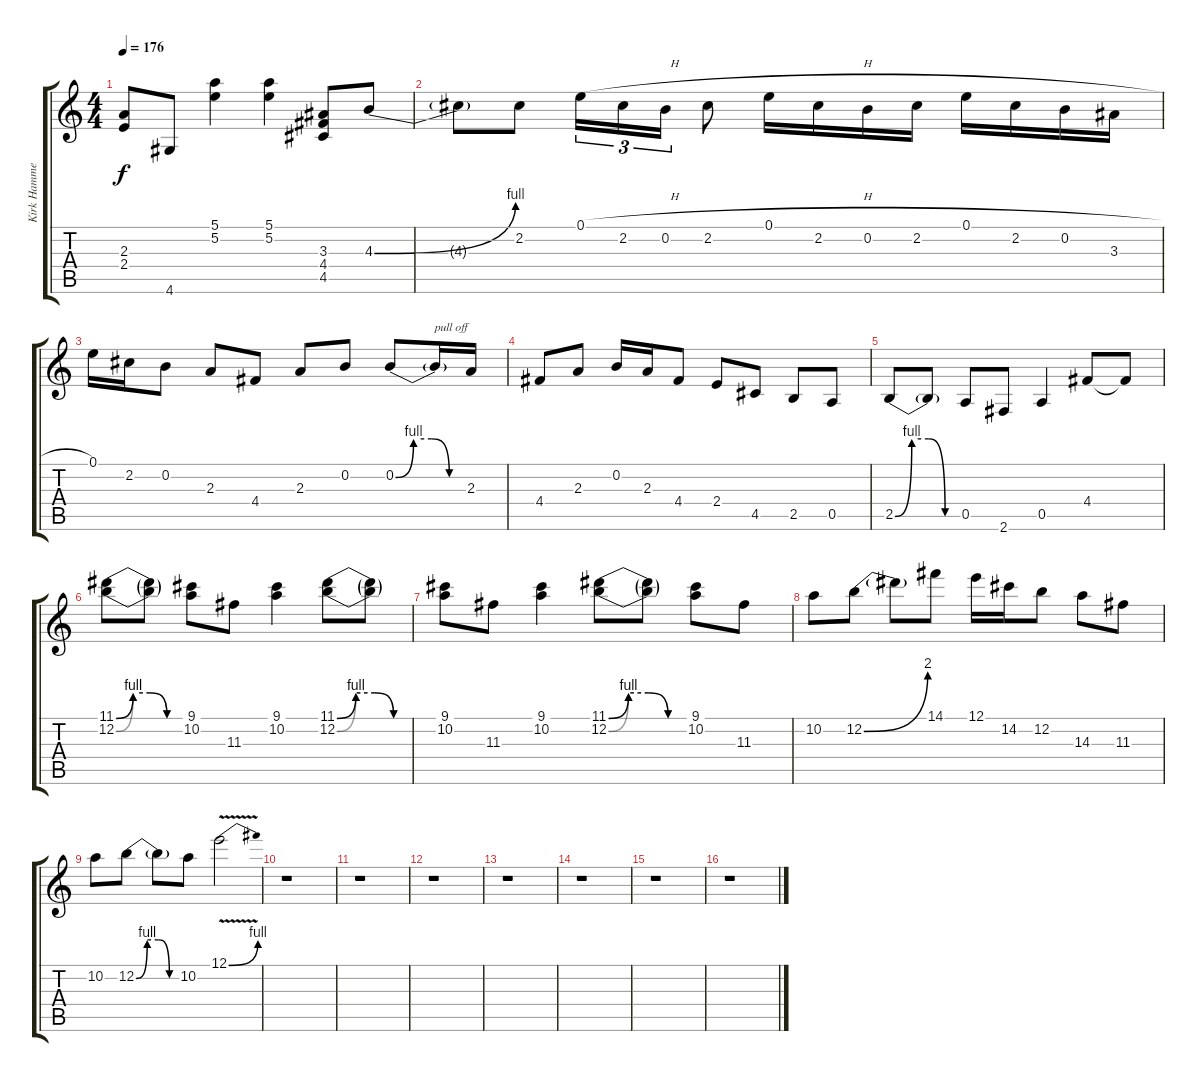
\track ("Kirk Hammet" "Kirk Hamme") {instrument overdrivenguitar}
\staff {score tabs}
\tuning (E4 B3 G3 D3 A2 E2) {hide}
\ts (4 4)
\tempo 176
\clef g2
\ks c
(2.3{t} 2.4{t}).8{dy f} 4.6.8 (5.1 5.2).4 (5.1 5.2).4 (3.3 4.4 4.5).8 4.3{be (bend 0 0 60 4)}.8 |
4.3{t}.8 2.2.8 0.1{h}.16{tu (3 2)} 2.2.16{tu (3 2)} 0.2.16{tu (3 2)} 2.2.8 0.1{h}.16 2.2.16 0.2.16 2.2.16 0.1{h}.16 2.2.16 0.2.16 3.3.16 |
0.1.16 2.2.16 0.2.8 2.3.8 4.4.8 2.3.8 0.2.8 0.2{be (custom 0 0 15 4 30 4 45 0 60 0)}.8 0.2{t}.16{txt "pull off"} 2.3.16 |
4.4.8 2.3.8 0.2.16 2.3.16 4.4.8 2.4.8 4.5.8 2.5.8 0.5.8 |
2.5{be (custom 0 0 15 4 30 4 45 0 60 0)}.8 2.5{t}.8 0.5.8 2.6.8 0.5.4 4.4.8 4.4{t}.8 |
(11.1{be (custom 0 0 15 4 30 4 45 0 60 0)} 12.2{be (custom 0 0 15 4 30 4 45 0 60 0)}).8 (11.1{t} 12.2{t}).8 (9.1 10.2).8 11.3.8 (9.1 10.2).4 (11.1{be (custom 0 0 15 4 30 4 45 0 60 0)} 12.2{be (custom 0 0 15 4 30 4 45 0 60 0)}).8 (11.1{t} 12.2{t}).8 |
(9.1 10.2).8 11.3.8 (9.1 10.2).4 (11.1{be (custom 0 0 15 4 30 4 45 0 60 0)} 12.2{be (custom 0 0 15 4 30 4 45 0 60 0)}).8 (11.1{t} 12.2{t}).8 (9.1 10.2).8 11.3.8 |
10.2.8 12.2{be (bend 0 0 60 8)}.8 12.2{t}.8 14.1.8 12.1.16 14.2.16 12.2.8 14.3.8 11.3.8 |
10.2.8 12.2{be (custom 0 0 15 4 30 4 45 0 60 0)}.8 12.2{t}.8 10.2.8 12.1{be (bend 0 0 60 4) v}.2 |
r.1 |
r.1 |
r.1 |
r.1 |
r.1 |
r.1 |
r.1
